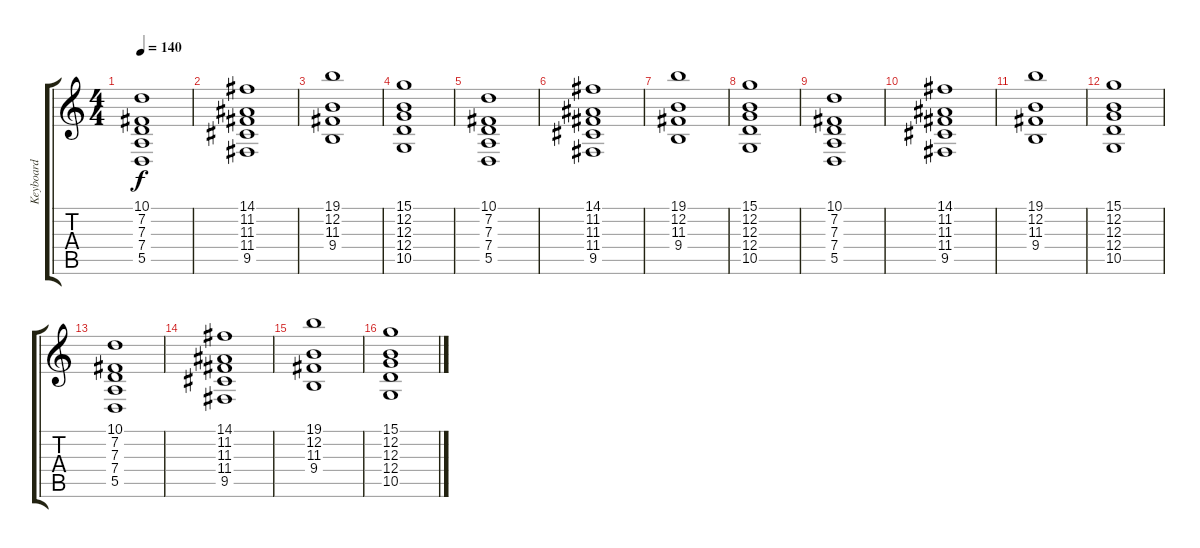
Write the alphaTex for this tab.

\track ("Keyboard" "Keyboard") {instrument stringensemble1}
\staff {score tabs}
\tuning (E4 B3 G3 D3 A2 E2) {hide}
\ts (4 4)
\tempo 140
\clef g2
\ks c
(10.1 7.2 7.3 7.4 5.5).1{dy f} |
(14.1 11.2 11.3 11.4 9.5).1 |
(19.1 12.2 11.3 9.4).1 |
(15.1 12.2 12.3 12.4 10.5).1 |
(10.1 7.2 7.3 7.4 5.5).1 |
(14.1 11.2 11.3 11.4 9.5).1 |
(19.1 12.2 11.3 9.4).1 |
(15.1 12.2 12.3 12.4 10.5).1 |
(10.1 7.2 7.3 7.4 5.5).1 |
(14.1 11.2 11.3 11.4 9.5).1 |
(19.1 12.2 11.3 9.4).1 |
(15.1 12.2 12.3 12.4 10.5).1 |
(10.1 7.2 7.3 7.4 5.5).1 |
(14.1 11.2 11.3 11.4 9.5).1 |
(19.1 12.2 11.3 9.4).1 |
(15.1 12.2 12.3 12.4 10.5).1
